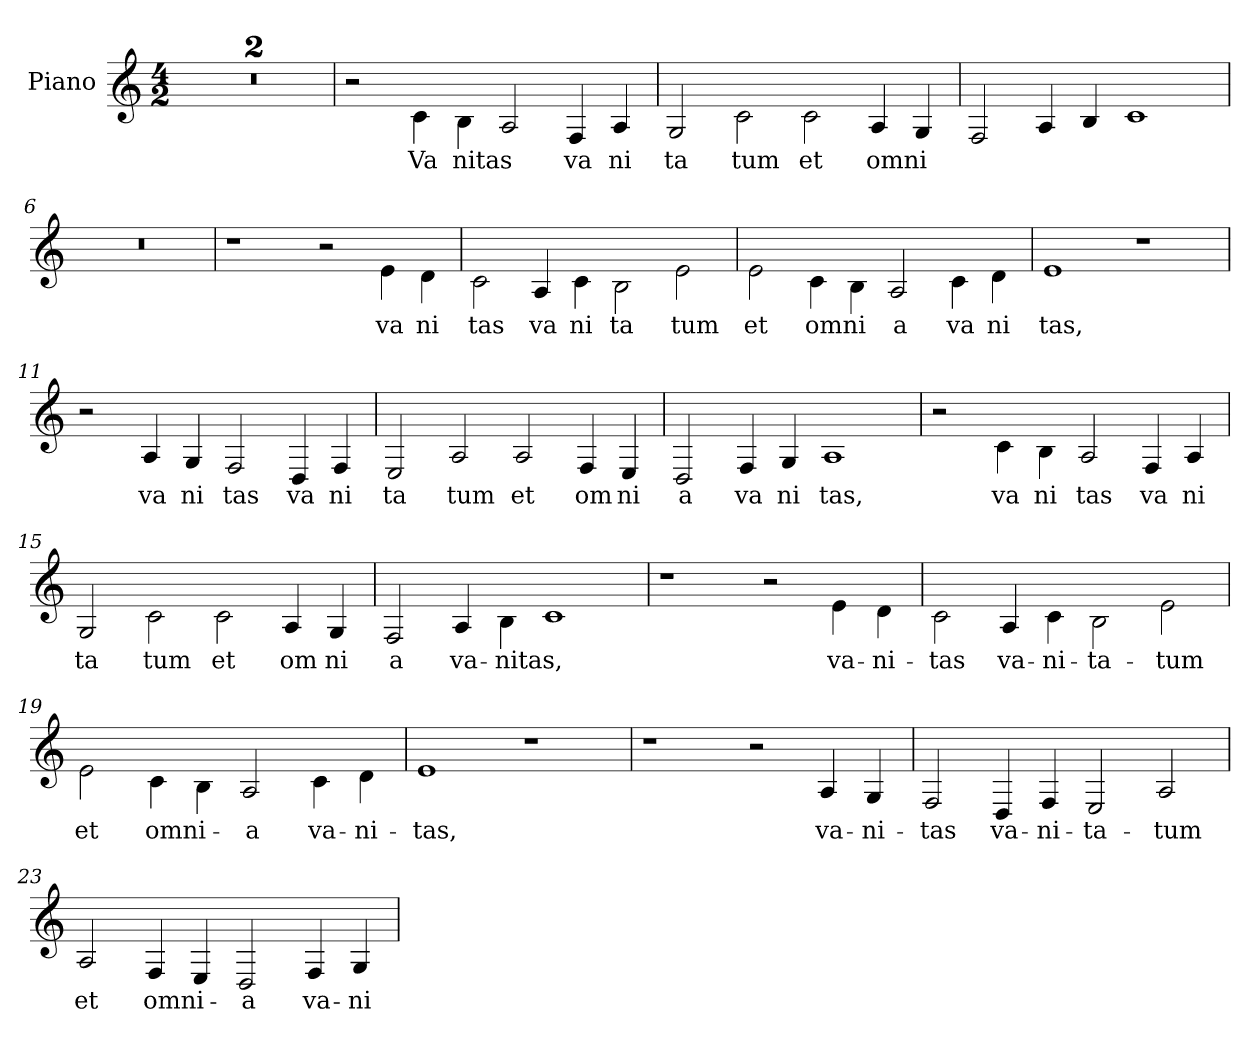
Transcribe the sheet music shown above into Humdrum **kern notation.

**kern	**text
*part1	*part1
*staff1	*staff1
*I"Piano	*
*I'Pno.	*
*clefG2	*
*k[]	*
*M4/2	*
=1	=1
0r	.
=2	=2
0r	.
=3	=3
2r	.
!	!LO:LY:b
4c\	Va
!	!LO:LY:b
4B\	nitas
2A/	.
!	!LO:LY:b
4F/	va
!	!LO:LY:b
4A/	ni
=4	=4
!	!LO:LY:b
2G/	ta
!	!LO:LY:b
2c\	tum
!	!LO:LY:b
2c\	et
!	!LO:LY:b
4A/	omni
4G/	.
=5	=5
2F/	.
4A/	.
4B/	.
1c	.
=6	=6
0r	.
=7	=7
1r	.
2r	.
!	!LO:LY:b
4e\	va
!	!LO:LY:b
4d\	ni
!!LO:LB:g=z
=8	=8
!	!LO:LY:b
2c\	tas
!	!LO:LY:b
4A/	va
!	!LO:LY:b
4c\	ni
!	!LO:LY:b
2B\	ta
!	!LO:LY:b
2e\	tum
=9	=9
!	!LO:LY:b
2e\	et
!	!LO:LY:b
4c\	omni
4B\	.
!	!LO:LY:b
2A/	a
!	!LO:LY:b
4c\	va
!	!LO:LY:b
4d\	ni
=10	=10
!	!LO:LY:b
1e	tas,
1r	.
=11	=11
2r	.
!	!LO:LY:b
4A/	va
!	!LO:LY:b
4G/	ni
!	!LO:LY:b
2F/	tas
!	!LO:LY:b
4D/	va
!	!LO:LY:b
4F/	ni
=12	=12
!	!LO:LY:b
2E/	ta
!	!LO:LY:b
2A/	tum
!	!LO:LY:b
2A/	et
!	!LO:LY:b
4F/	om
!	!LO:LY:b
4E/	ni
!!LO:LB:g=z
=13	=13
!	!LO:LY:b
2D/	a
!	!LO:LY:b
4F/	va
!	!LO:LY:b
4G/	ni
!	!LO:LY:b
1A	tas,
=14	=14
2r	.
!	!LO:LY:b
4c\	va
!	!LO:LY:b
4B\	ni
!	!LO:LY:b
2A/	tas
!	!LO:LY:b
4F/	va
!	!LO:LY:b
4A/	ni
=15	=15
!	!LO:LY:b
2G/	ta
!	!LO:LY:b
2c\	tum
!	!LO:LY:b
2c\	et
!	!LO:LY:b
4A/	om
!	!LO:LY:b
4G/	ni
=16	=16
!	!LO:LY:b
2F/	a
!	!LO:LY:b
4A/	va-
!	!LO:LY:b
4B\	-nitas,
1c	.
=17	=17
1r	.
2r	.
!	!LO:LY:b
4e\	va-
!	!LO:LY:b
4d\	-ni-
=18	=18
!	!LO:LY:b
2c\	-tas
!	!LO:LY:b
4A/	va-
!	!LO:LY:b
4c\	-ni-
!	!LO:LY:b
2B\	-ta-
!	!LO:LY:b
2e\	-tum
!!LO:LB:g=z
=19	=19
!	!LO:LY:b
2e\	et
!	!LO:LY:b
4c\	omni-
4B\	.
!	!LO:LY:b
2A/	-a
!	!LO:LY:b
4c\	va-
!	!LO:LY:b
4d\	-ni-
=20	=20
!	!LO:LY:b
1e	-tas,
1r	.
=21	=21
1r	.
2r	.
!	!LO:LY:b
4A/	va-
!	!LO:LY:b
4G/	-ni-
=22	=22
!	!LO:LY:b
2F/	-tas
!	!LO:LY:b
4D/	va-
!	!LO:LY:b
4F/	-ni-
!	!LO:LY:b
2E/	-ta-
!	!LO:LY:b
2A/	-tum
=23	=23
!	!LO:LY:b
2A/	et
!	!LO:LY:b
4F/	omni-
4E/	.
!	!LO:LY:b
2D/	-a
!	!LO:LY:b
4F/	va-
!	!LO:LY:b
4G/	-ni-
=	=
*-	*-
